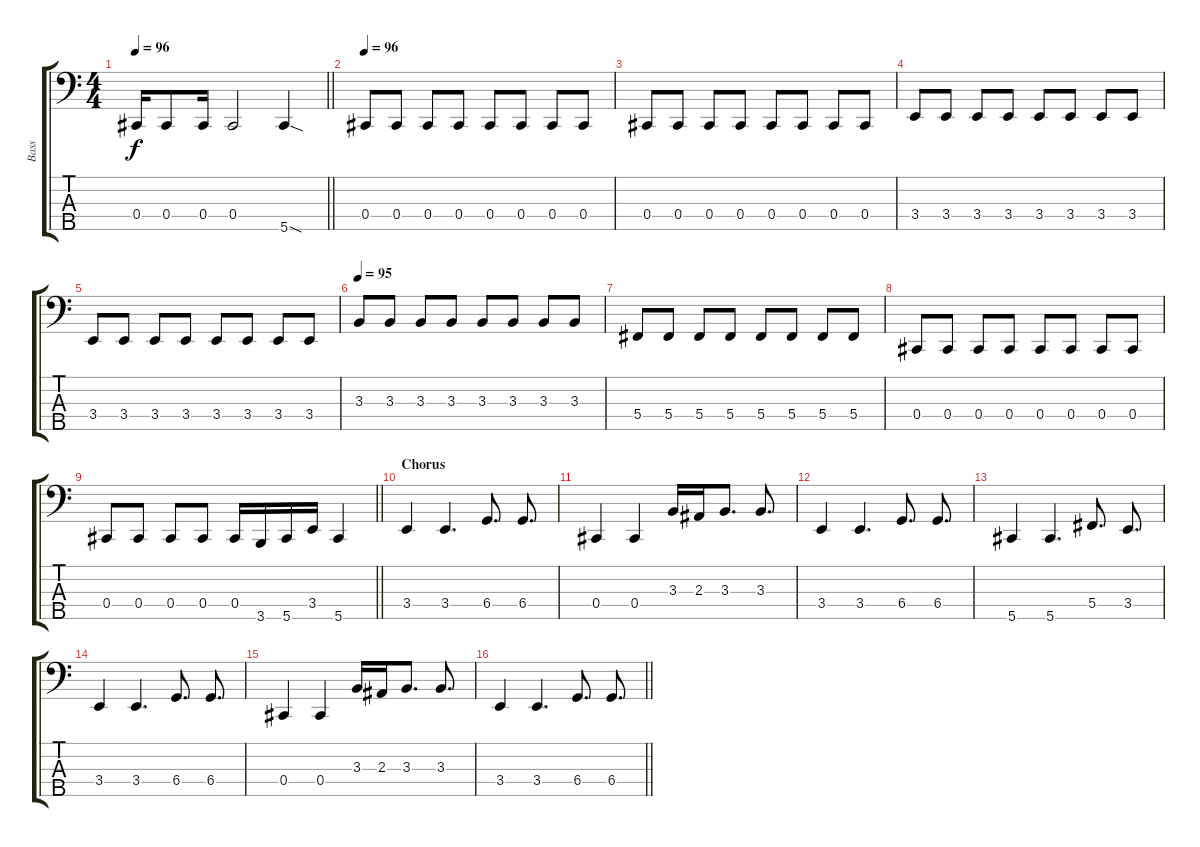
\track ("Bass" "Bass") {instrument electricbassfinger}
\staff {score tabs}
\tuning (Gb2 Db2 Ab1 Db1 Ab0) {hide}
\ts (4 4)
\tempo 96
\clef f4
\barLineRight lightlight
\ks c
0.4.16{dy f} 0.4.8 0.4.16 0.4.2 5.5{sod}.4 |
\section ("" "")
\tempo 96
0.4.8 0.4.8 0.4.8 0.4.8 0.4.8 0.4.8 0.4.8 0.4.8 |
0.4.8 0.4.8 0.4.8 0.4.8 0.4.8 0.4.8 0.4.8 0.4.8 |
3.4.8 3.4.8 3.4.8 3.4.8 3.4.8 3.4.8 3.4.8 3.4.8 |
3.4.8 3.4.8 3.4.8 3.4.8 3.4.8 3.4.8 3.4.8 3.4.8 |
\tempo 95
3.3.8 3.3.8 3.3.8 3.3.8 3.3.8 3.3.8 3.3.8 3.3.8 |
5.4.8 5.4.8 5.4.8 5.4.8 5.4.8 5.4.8 5.4.8 5.4.8 |
0.4.8 0.4.8 0.4.8 0.4.8 0.4.8 0.4.8 0.4.8 0.4.8 |
\barLineRight lightlight
0.4.8 0.4.8 0.4.8 0.4.8 0.4.16 3.5.16 5.5.16 3.4.16 5.5.4 |
\section ("" "Chorus")
3.4.4 3.4.4{d} 6.4.8{d} 6.4.8{d} |
0.4.4 0.4.4 3.3.16 2.3.16 3.3.8{d} 3.3.8{d} |
3.4.4 3.4.4{d} 6.4.8{d} 6.4.8{d} |
5.5.4 5.5.4{d} 5.4.8{d} 3.4.8{d} |
3.4.4 3.4.4{d} 6.4.8{d} 6.4.8{d} |
0.4.4 0.4.4 3.3.16 2.3.16 3.3.8{d} 3.3.8{d} |
\barLineRight lightlight
3.4.4 3.4.4{d} 6.4.8{d} 6.4.8{d}
